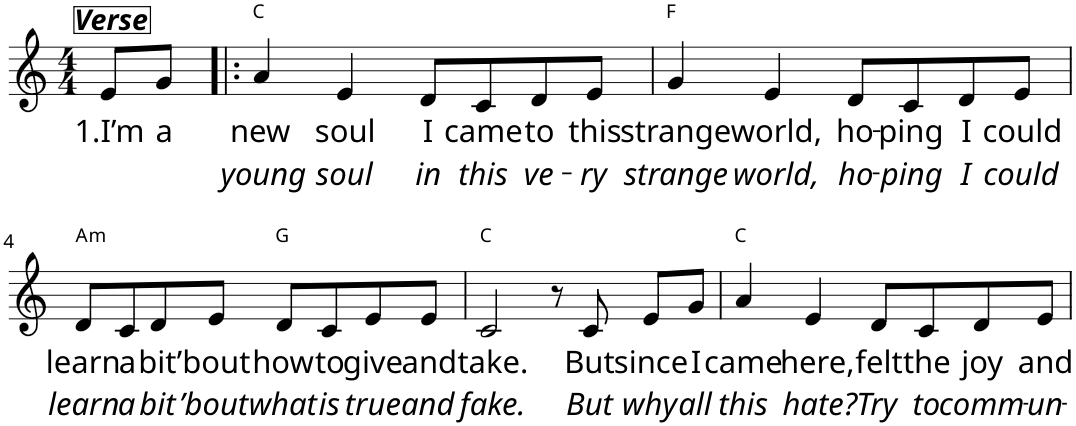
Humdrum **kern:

**kern	**text	**text	**harte
*part1	*part1	*part1	*part1
*staff1	*staff1	*staff1	*
*I"Voice	*	*	*
*I'Voice	*	*	*
*clefG2	*	*	*
*k[]	*	*	*
*M4/4	*	*	*
=1	=1	=1	=1
!LO:TX:a:Bi:t=Verse	!	!	!
!	!LO:LY:b	!	!
8e/L	1.I’m	.	.
!	!LO:LY:b	!	!
8g/J	a	.	.
=2!|:	=2!|:	=2!|:	=2!|:
!	!LO:LY:b	!LO:LY:b	!
4a/	new	young	C:maj
!	!LO:LY:b	!LO:LY:b	!
4e/	soul	soul	.
!	!LO:LY:b	!LO:LY:b	!
8d/L	I	in	.
!	!LO:LY:b	!LO:LY:b	!
8c/	came	this	.
!	!LO:LY:b	!LO:LY:b	!
8d/	to	ve-	.
!	!LO:LY:b	!LO:LY:b	!
8e/J	this	-ry	.
=3	=3	=3	=3
!	!LO:LY:b	!LO:LY:b	!
4g/	strange	strange	F:maj
!	!LO:LY:b	!LO:LY:b	!
4e/	world,	world,	.
!	!LO:LY:b	!LO:LY:b	!
8d/L	ho-	ho-	.
!	!LO:LY:b	!LO:LY:b	!
8c/	-ping	-ping	.
!	!LO:LY:b	!LO:LY:b	!
8d/	I	I	.
!	!LO:LY:b	!LO:LY:b	!
8e/J	could	could	.
!!LO:LB:g=z
=4	=4	=4	=4
!	!LO:LY:b	!LO:LY:b	!LO:H:kt=m
8d/L	learn	learn	A:min
!	!LO:LY:b	!LO:LY:b	!
8c/	a	a	.
!	!LO:LY:b	!LO:LY:b	!
8d/	bit	bit	.
!	!LO:LY:b	!LO:LY:b	!
8e/J	’bout	’bout	.
!	!LO:LY:b	!LO:LY:b	!
8d/L	how	what	G:maj
!	!LO:LY:b	!LO:LY:b	!
8c/	to	is	.
!	!LO:LY:b	!LO:LY:b	!
8e/	give	true	.
!	!LO:LY:b	!LO:LY:b	!
8e/J	and	and	.
=5	=5	=5	=5
!	!LO:LY:b	!LO:LY:b	!
2c/	take.	fake.	C:maj
8r	.	.	.
!	!LO:LY:b	!LO:LY:b	!
8c/	But	But	.
!	!LO:LY:b	!LO:LY:b	!
8e/L	since	why	.
!	!LO:LY:b	!LO:LY:b	!
8g/J	I	all	.
=6	=6	=6	=6
!	!LO:LY:b	!LO:LY:b	!
4a/	came	this	C:maj
!	!LO:LY:b	!LO:LY:b	!
4e/	here,	hate?	.
!	!LO:LY:b	!LO:LY:b	!
8d/L	felt	Try	.
!	!LO:LY:b	!LO:LY:b	!
8c/	the	to	.
!	!LO:LY:b	!LO:LY:b	!
8d/	joy	comm-	.
!	!LO:LY:b	!LO:LY:b	!
8e/J	and	-un-	.
=	=	=	=
*-	*-	*-	*-
